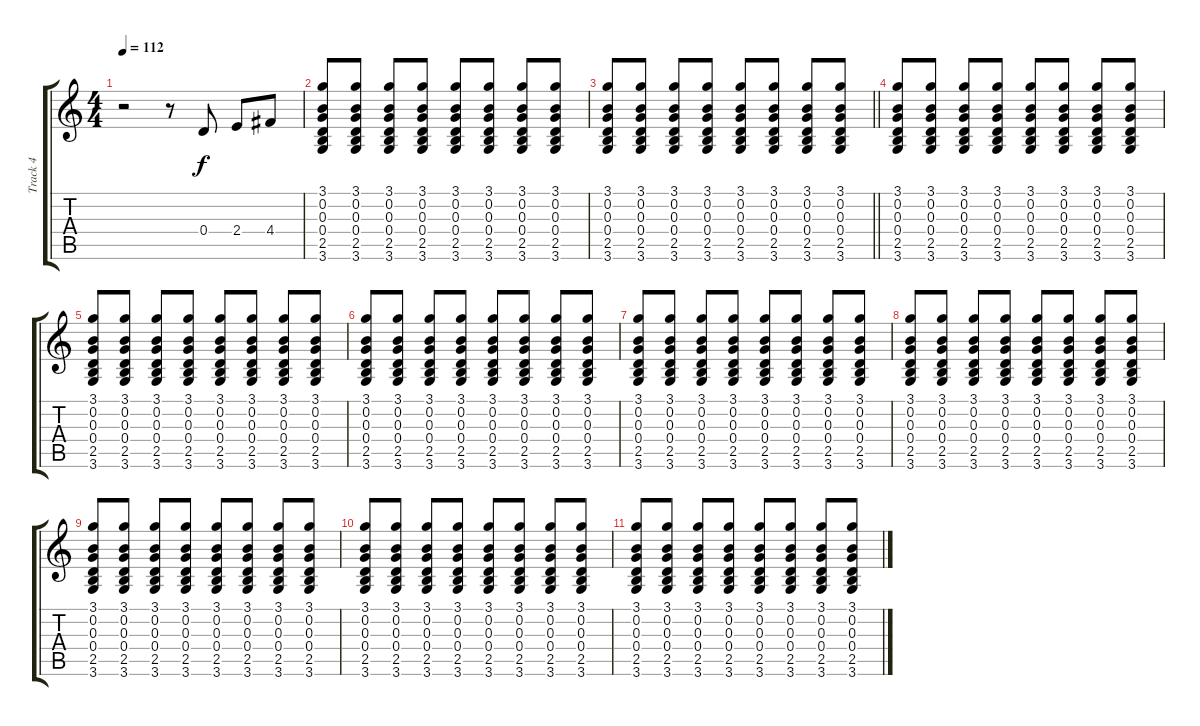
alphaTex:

\track ("Track 4" "Track 4") {instrument acousticguitarsteel}
\staff {score tabs}
\tuning (E4 B3 G3 D3 A2 E2) {hide}
\ts (4 4)
\tempo 112
\clef g2
\ks c
r.2{dy f} r.8 0.4.8 2.4.8 4.4.8 |
(3.1 0.2 0.3 0.4 2.5 3.6).8 (3.1 0.2 0.3 0.4 2.5 3.6).8 (3.1 0.2 0.3 0.4 2.5 3.6).8 (3.1 0.2 0.3 0.4 2.5 3.6).8 (3.1 0.2 0.3 0.4 2.5 3.6).8 (3.1 0.2 0.3 0.4 2.5 3.6).8 (3.1 0.2 0.3 0.4 2.5 3.6).8 (3.1 0.2 0.3 0.4 2.5 3.6).8 |
\barLineRight lightlight
(3.1 0.2 0.3 0.4 2.5 3.6).8 (3.1 0.2 0.3 0.4 2.5 3.6).8 (3.1 0.2 0.3 0.4 2.5 3.6).8 (3.1 0.2 0.3 0.4 2.5 3.6).8 (3.1 0.2 0.3 0.4 2.5 3.6).8 (3.1 0.2 0.3 0.4 2.5 3.6).8 (3.1 0.2 0.3 0.4 2.5 3.6).8 (3.1 0.2 0.3 0.4 2.5 3.6).8 |
(3.1 0.2 0.3 0.4 2.5 3.6).8 (3.1 0.2 0.3 0.4 2.5 3.6).8 (3.1 0.2 0.3 0.4 2.5 3.6).8 (3.1 0.2 0.3 0.4 2.5 3.6).8 (3.1 0.2 0.3 0.4 2.5 3.6).8 (3.1 0.2 0.3 0.4 2.5 3.6).8 (3.1 0.2 0.3 0.4 2.5 3.6).8 (3.1 0.2 0.3 0.4 2.5 3.6).8 |
(3.1 0.2 0.3 0.4 2.5 3.6).8 (3.1 0.2 0.3 0.4 2.5 3.6).8 (3.1 0.2 0.3 0.4 2.5 3.6).8 (3.1 0.2 0.3 0.4 2.5 3.6).8 (3.1 0.2 0.3 0.4 2.5 3.6).8 (3.1 0.2 0.3 0.4 2.5 3.6).8 (3.1 0.2 0.3 0.4 2.5 3.6).8 (3.1 0.2 0.3 0.4 2.5 3.6).8 |
(3.1 0.2 0.3 0.4 2.5 3.6).8 (3.1 0.2 0.3 0.4 2.5 3.6).8 (3.1 0.2 0.3 0.4 2.5 3.6).8 (3.1 0.2 0.3 0.4 2.5 3.6).8 (3.1 0.2 0.3 0.4 2.5 3.6).8 (3.1 0.2 0.3 0.4 2.5 3.6).8 (3.1 0.2 0.3 0.4 2.5 3.6).8 (3.1 0.2 0.3 0.4 2.5 3.6).8 |
(3.1 0.2 0.3 0.4 2.5 3.6).8 (3.1 0.2 0.3 0.4 2.5 3.6).8 (3.1 0.2 0.3 0.4 2.5 3.6).8 (3.1 0.2 0.3 0.4 2.5 3.6).8 (3.1 0.2 0.3 0.4 2.5 3.6).8 (3.1 0.2 0.3 0.4 2.5 3.6).8 (3.1 0.2 0.3 0.4 2.5 3.6).8 (3.1 0.2 0.3 0.4 2.5 3.6).8 |
(3.1 0.2 0.3 0.4 2.5 3.6).8 (3.1 0.2 0.3 0.4 2.5 3.6).8 (3.1 0.2 0.3 0.4 2.5 3.6).8 (3.1 0.2 0.3 0.4 2.5 3.6).8 (3.1 0.2 0.3 0.4 2.5 3.6).8 (3.1 0.2 0.3 0.4 2.5 3.6).8 (3.1 0.2 0.3 0.4 2.5 3.6).8 (3.1 0.2 0.3 0.4 2.5 3.6).8 |
(3.1 0.2 0.3 0.4 2.5 3.6).8 (3.1 0.2 0.3 0.4 2.5 3.6).8 (3.1 0.2 0.3 0.4 2.5 3.6).8 (3.1 0.2 0.3 0.4 2.5 3.6).8 (3.1 0.2 0.3 0.4 2.5 3.6).8 (3.1 0.2 0.3 0.4 2.5 3.6).8 (3.1 0.2 0.3 0.4 2.5 3.6).8 (3.1 0.2 0.3 0.4 2.5 3.6).8 |
(3.1 0.2 0.3 0.4 2.5 3.6).8 (3.1 0.2 0.3 0.4 2.5 3.6).8 (3.1 0.2 0.3 0.4 2.5 3.6).8 (3.1 0.2 0.3 0.4 2.5 3.6).8 (3.1 0.2 0.3 0.4 2.5 3.6).8 (3.1 0.2 0.3 0.4 2.5 3.6).8 (3.1 0.2 0.3 0.4 2.5 3.6).8 (3.1 0.2 0.3 0.4 2.5 3.6).8 |
(3.1 0.2 0.3 0.4 2.5 3.6).8 (3.1 0.2 0.3 0.4 2.5 3.6).8 (3.1 0.2 0.3 0.4 2.5 3.6).8 (3.1 0.2 0.3 0.4 2.5 3.6).8 (3.1 0.2 0.3 0.4 2.5 3.6).8 (3.1 0.2 0.3 0.4 2.5 3.6).8 (3.1 0.2 0.3 0.4 2.5 3.6).8 (3.1 0.2 0.3 0.4 2.5 3.6).8
